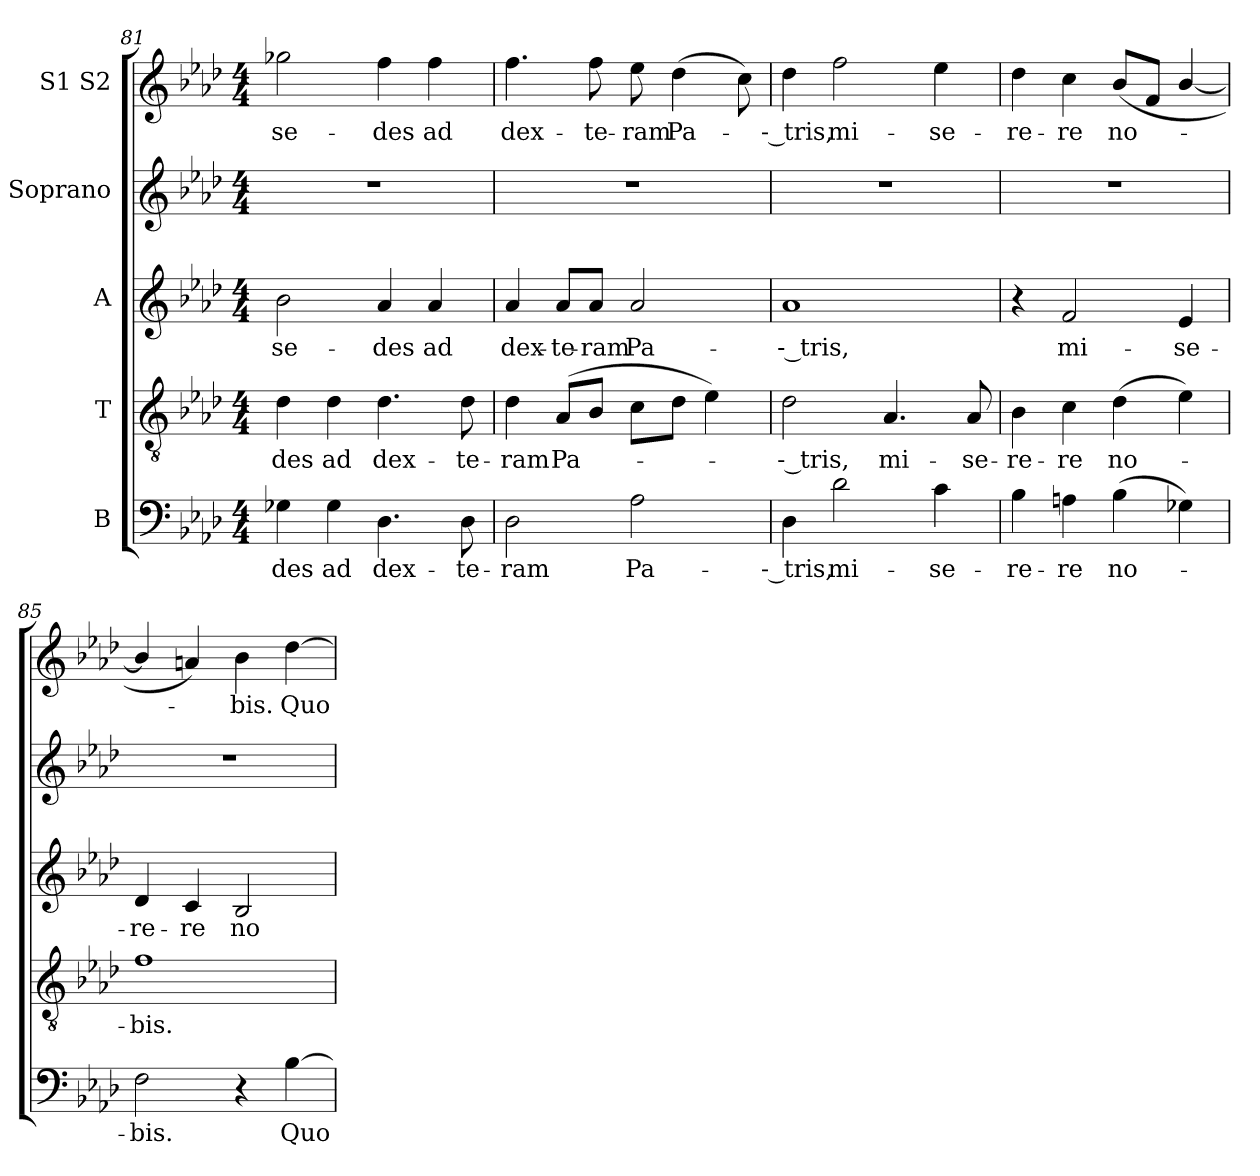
**kern	**text	**kern	**text	**kern	**text	**kern	**kern	**text
*part5	*part5	*part4	*part4	*part3	*part3	*part2	*part1	*part1
*staff5	*staff5	*staff4	*staff4	*staff3	*staff3	*staff2	*staff1	*staff1
*I"B	*	*I"T	*	*I"A	*	*I"Soprano	*I"S1 S2	*
*clefF4	*	*clefGv2	*	*clefG2	*	*clefG2	*clefG2	*
*	*	*ITrd7c12	*	*	*	*	*	*
*k[b-e-a-d-]	*	*k[b-e-a-d-]	*	*k[b-e-a-d-]	*	*k[b-e-a-d-]	*k[b-e-a-d-]	*
*f:	*	*f:	*	*f:	*	*f:	*f:	*
*M4/4	*	*M4/4	*	*M4/4	*	*M4/4	*M4/4	*
=81	=81	=81	=81	=81	=81	=81	=81	=81
!	!LO:LY:b:color=#000000	!	!	!	!	!	!	!
!	!	!	!LO:LY:b:color=#000000	!	!	!	!	!
!	!	!	!	!	!LO:LY:b:color=#000000	!	!	!
!	!	!	!	!	!	!	!	!LO:LY:b:color=#000000
4G-Xi\	-des	4D-i\	-des	2b-i\	se-	1r	2gg-Xi\	se-
!	!LO:LY:b:color=#000000	!	!	!	!	!	!	!
!	!	!	!LO:LY:b:color=#000000	!	!	!	!	!
4G-i\	ad	4D-i\	ad	.	.	.	.	.
!	!LO:LY:b:color=#000000	!	!	!	!	!	!	!
!	!	!	!LO:LY:b:color=#000000	!	!	!	!	!
!	!	!	!	!	!LO:LY:b:color=#000000	!	!	!
!	!	!	!	!	!	!	!	!LO:LY:b:color=#000000
4.D-i\	dex-	4.D-i\	dex-	4a-i/	-des	.	4ffi\	-des
!	!	!	!	!	!LO:LY:b:color=#000000	!	!	!
!	!	!	!	!	!	!	!	!LO:LY:b:color=#000000
.	.	.	.	4a-i/	ad	.	4ffi\	ad
!	!LO:LY:b:color=#000000	!	!	!	!	!	!	!
!	!	!	!LO:LY:b:color=#000000	!	!	!	!	!
8D-i\	-te-	8D-i\	-te-	.	.	.	.	.
!!LO:LB:g=z
=82	=82	=82	=82	=82	=82	=82	=82	=82
!	!LO:LY:b:color=#000000	!	!	!	!	!	!	!
!	!	!	!LO:LY:b:color=#000000	!	!	!	!	!
!	!	!	!	!	!LO:LY:b:color=#000000	!	!	!
!	!	!	!	!	!	!	!	!LO:LY:b:color=#000000
2D-i\	-ram	4D-i\	-ram	4a-i/	dex-	1r	4.ffi\	dex-
!	!	!	!LO:LY:b:color=#000000	!	!	!	!	!
!	!	!	!	!	!LO:LY:b:color=#000000	!	!	!
.	.	(8AA-i/L	Pa-	8a-i/L	-te-	.	.	.
!	!	!	!	!	!LO:LY:b:color=#000000	!	!	!
!	!	!	!	!	!	!	!	!LO:LY:b:color=#000000
.	.	8BB-i/J	.	8a-i/J	-ram	.	8ffi\	-te-
!	!LO:LY:b:color=#000000	!	!	!	!	!	!	!
!	!	!	!	!	!LO:LY:b:color=#000000	!	!	!
!	!	!	!	!	!	!	!	!LO:LY:b:color=#000000
2A-i\	Pa-	8Ci\L	.	2a-i/	Pa-	.	8ee-i\	-ram
!	!	!	!	!	!	!	!	!LO:LY:b:color=#000000
.	.	8D-i\J	.	.	.	.	(4dd-i\	Pa-
.	.	4E-i\)	.	.	.	.	.	.
.	.	.	.	.	.	.	8cci\)	.
=83	=83	=83	=83	=83	=83	=83	=83	=83
!	!LO:LY:b:color=#000000	!	!	!	!	!	!	!
!	!	!	!LO:LY:b:color=#000000	!	!	!	!	!
!	!	!	!	!	!LO:LY:b:color=#000000	!	!	!
!	!	!	!	!	!	!	!	!LO:LY:b:color=#000000
4D-i\	-- tris,	2D-i\	-- tris,	1a-i	-- tris,	1r	4dd-i\	-- tris,
!	!LO:LY:b:color=#000000	!	!	!	!	!	!	!
!	!	!	!	!	!	!	!	!LO:LY:b:color=#000000
2d-i\	mi-	.	.	.	.	.	2ffi\	mi-
!	!	!	!LO:LY:b:color=#000000	!	!	!	!	!
.	.	4.AA-i/	mi-	.	.	.	.	.
!	!LO:LY:b:color=#000000	!	!	!	!	!	!	!
!	!	!	!	!	!	!	!	!LO:LY:b:color=#000000
4ci\	-se-	.	.	.	.	.	4ee-i\	-se-
!	!	!	!LO:LY:b:color=#000000	!	!	!	!	!
.	.	8AA-i/	-se-	.	.	.	.	.
=84	=84	=84	=84	=84	=84	=84	=84	=84
!	!LO:LY:b:color=#000000	!	!	!	!	!	!	!
!	!	!	!LO:LY:b:color=#000000	!	!	!	!	!
!	!	!	!	!	!	!	!	!LO:LY:b:color=#000000
4B-i\	-re-	4BB-i\	-re-	4r	.	1r	4dd-i\	-re-
!	!LO:LY:b:color=#000000	!	!	!	!	!	!	!
!	!	!	!LO:LY:b:color=#000000	!	!	!	!	!
!	!	!	!	!	!LO:LY:b:color=#000000	!	!	!
!	!	!	!	!	!	!	!	!LO:LY:b:color=#000000
4Ani\	-re	4Ci\	-re	2fi/	mi-	.	4cci\	-re
!	!LO:LY:b:color=#000000	!	!	!	!	!	!	!
!	!	!	!LO:LY:b:color=#000000	!	!	!	!	!
!	!	!	!	!	!	!	!	!LO:LY:b:color=#000000
(4B-i\	no-	(4D-i\	no-	.	.	.	(8b-i/L	no-
.	.	.	.	.	.	.	8fi/J	.
!	!	!	!	!	!LO:LY:b:color=#000000	!	!	!
4G-Xi\)	.	4E-i\)	.	4e-i/	-se-	.	[4b-i/	.
=85	=85	=85	=85	=85	=85	=85	=85	=85
!	!LO:LY:b:color=#000000	!	!	!	!	!	!	!
!	!	!	!LO:LY:b:color=#000000	!	!	!	!	!
!	!	!	!	!	!LO:LY:b:color=#000000	!	!	!
2Fi\	-bis.	1Fi	-bis.	4d-i/	-re-	1r	4b-i/]	.
!	!	!	!	!	!LO:LY:b:color=#000000	!	!	!
.	.	.	.	4ci/	-re	.	4ani/)	.
!	!	!	!	!	!LO:LY:b:color=#000000	!	!	!
!	!	!	!	!	!	!	!	!LO:LY:b:color=#000000
4r	.	.	.	2B-i/	no-	.	4b-i\	-bis.
!	!LO:LY:b:color=#000000	!	!	!	!	!	!	!
!	!	!	!	!	!	!	!	!LO:LY:b:color=#000000
[4B-i\	Quo-	.	.	.	.	.	[4dd-i\	Quo-
=	=	=	=	=	=	=	=	=
*-	*-	*-	*-	*-	*-	*-	*-	*-
